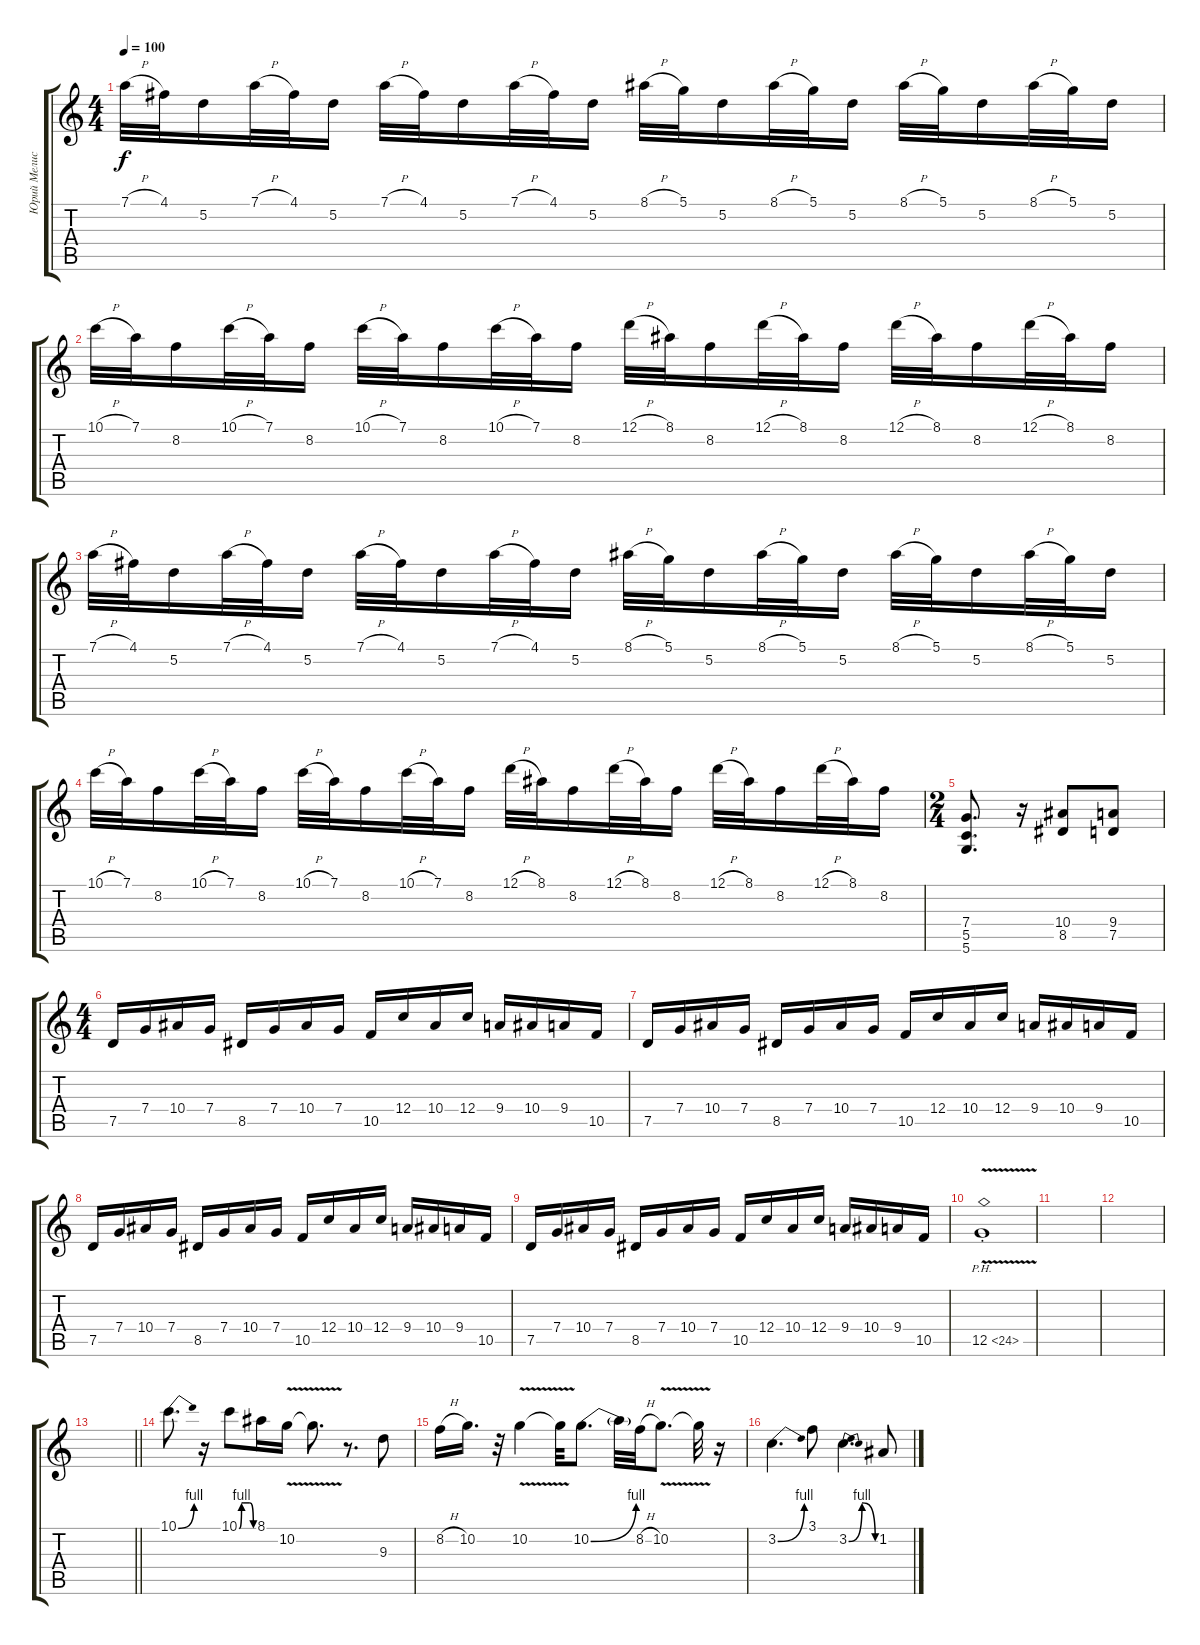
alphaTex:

\track ("Юрий Мелисов" "Юрий Мелис") {instrument distortionguitar}
\staff {score tabs}
\tuning (D4 A3 F3 C3 G2 D2) {hide}
\ts (4 4)
\tempo 100
\clef g2
\ks c
7.1{h}.32{dy f} 4.1.32 5.2.16 7.1{h}.32 4.1.32 5.2.16 7.1{h}.32 4.1.32 5.2.16 7.1{h}.32 4.1.32 5.2.16 8.1{h}.32 5.1.32 5.2.16 8.1{h}.32 5.1.32 5.2.16 8.1{h}.32 5.1.32 5.2.16 8.1{h}.32 5.1.32 5.2.16 |
10.1{h}.32 7.1.32 8.2.16 10.1{h}.32 7.1.32 8.2.16 10.1{h}.32 7.1.32 8.2.16 10.1{h}.32 7.1.32 8.2.16 12.1{h}.32 8.1.32 8.2.16 12.1{h}.32 8.1.32 8.2.16 12.1{h}.32 8.1.32 8.2.16 12.1{h}.32 8.1.32 8.2.16 |
7.1{h}.32 4.1.32 5.2.16 7.1{h}.32 4.1.32 5.2.16 7.1{h}.32 4.1.32 5.2.16 7.1{h}.32 4.1.32 5.2.16 8.1{h}.32 5.1.32 5.2.16 8.1{h}.32 5.1.32 5.2.16 8.1{h}.32 5.1.32 5.2.16 8.1{h}.32 5.1.32 5.2.16 |
10.1{h}.32 7.1.32 8.2.16 10.1{h}.32 7.1.32 8.2.16 10.1{h}.32 7.1.32 8.2.16 10.1{h}.32 7.1.32 8.2.16 12.1{h}.32 8.1.32 8.2.16 12.1{h}.32 8.1.32 8.2.16 12.1{h}.32 8.1.32 8.2.16 12.1{h}.32 8.1.32 8.2.16 |
\ts (2 4)
(7.4 5.5 5.6).8{d} r.16 (10.4 8.5).8 (9.4 7.5).8 |
\ts (4 4)
7.5.16 7.4.16 10.4.16 7.4.16 8.5.16 7.4.16 10.4.16 7.4.16 10.5.16 12.4.16 10.4.16 12.4.16 9.4.16 10.4.16 9.4.16 10.5.16 |
7.5.16 7.4.16 10.4.16 7.4.16 8.5.16 7.4.16 10.4.16 7.4.16 10.5.16 12.4.16 10.4.16 12.4.16 9.4.16 10.4.16 9.4.16 10.5.16 |
7.5.16 7.4.16 10.4.16 7.4.16 8.5.16 7.4.16 10.4.16 7.4.16 10.5.16 12.4.16 10.4.16 12.4.16 9.4.16 10.4.16 9.4.16 10.5.16 |
7.5.16 7.4.16 10.4.16 7.4.16 8.5.16 7.4.16 10.4.16 7.4.16 10.5.16 12.4.16 10.4.16 12.4.16 9.4.16 10.4.16 9.4.16 10.5.16 |
12.5{ph 12 v st}.1{volume 0} |
|
|
\barLineRight lightlight
|
10.1{be (bend 0 0 60 4)}.8{d} r.16 10.1{be (custom 0 0 10 4 20 4 45 4 60 0)}.8 8.1.16 10.2{v}.16 10.2{t}.8{d} r.8{d} 9.3.8 |
8.2{h}.16 10.2.16{d} r.32 10.2{v}.4 10.2{t}.32 10.2{be (bend 0 0 60 4)}.8{d} 10.2{t}.32 8.2{h}.32 10.2{v}.8{d} 10.2{t}.32 r.16 |
3.2{be (bend 0 0 60 4)}.4{d} 3.1.8 3.2{be (bendrelease 0 0 15 4 45 4 60 0)}.4{d} 1.2.8
